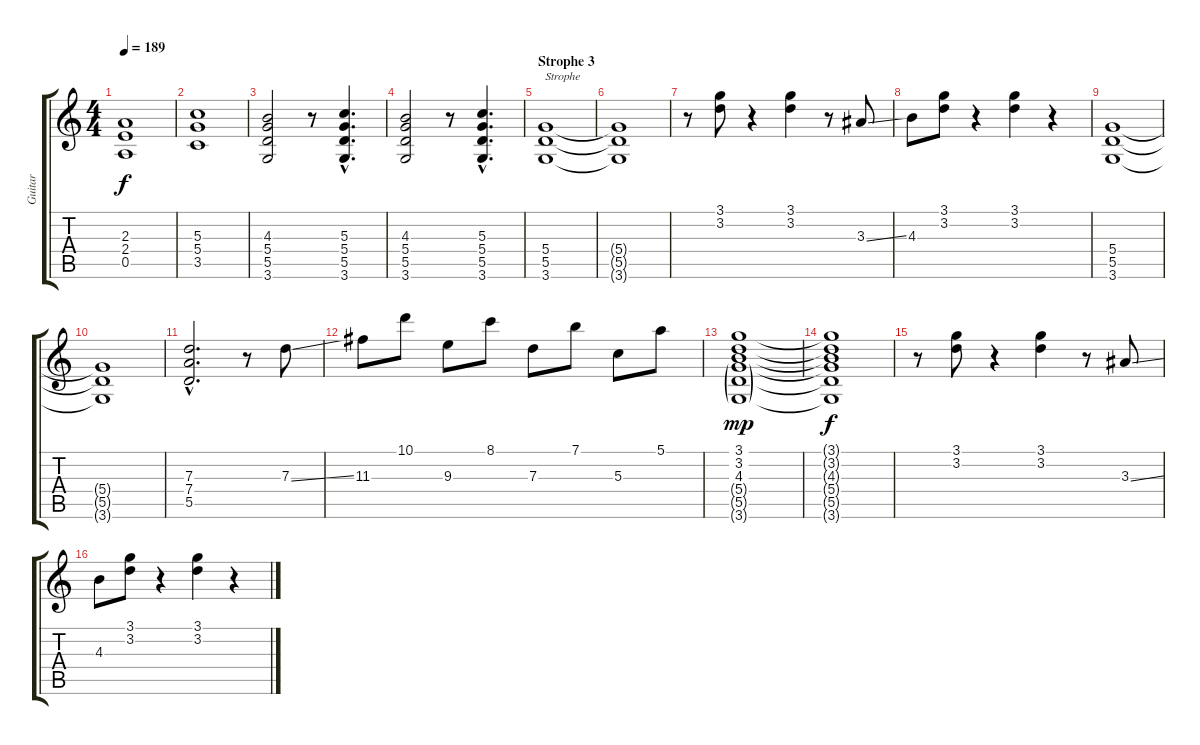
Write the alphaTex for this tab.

\track ("Guitar" "Guitar") {instrument overdrivenguitar}
\staff {score tabs}
\tuning (E4 B3 G3 D3 A2 E2) {hide}
\ts (4 4)
\tempo 189
\clef g2
\ks c
(2.3 2.4 0.5).1{dy f} |
(5.3 5.4 3.5).1 |
(4.3 5.4 5.5 3.6).2 r.8 (5.3{hac} 5.4{hac} 5.5{hac} 3.6{hac}).4{d} |
(4.3 5.4 5.5 3.6).2 r.8 (5.3{hac} 5.4{hac} 5.5{hac} 3.6{hac}).4{d} |
\section ("" "Strophe 3")
(5.4 5.5 3.6).1{txt "Strophe"} |
(5.4{t} 5.5{t} 3.6{t}).1 |
r.8 (3.1 3.2).8 r.4 (3.1 3.2).4 r.8 3.3{ss}.8 |
4.3.8 (3.1 3.2).8 r.4 (3.1 3.2).4 r.4 |
(5.4 5.5 3.6).1 |
(5.4{t} 5.5{t} 3.6{t}).1 |
(7.3{hac} 7.4{hac} 5.5{hac}).2{d} r.8 7.3{ss}.8 |
11.3.8 10.1.8 9.3.8 8.1.8 7.3.8 7.1.8 5.3.8 5.1.8 |
(3.1 3.2 4.3 5.4{g} 5.5{g} 3.6{g}).1{dy mp} |
(3.1{t} 3.2{t} 4.3{t} 5.4{t} 5.5{t} 3.6{t}).1{dy f} |
r.8 (3.1 3.2).8 r.4 (3.1 3.2).4 r.8 3.3{ss}.8 |
4.3.8 (3.1 3.2).8 r.4 (3.1 3.2).4 r.4
